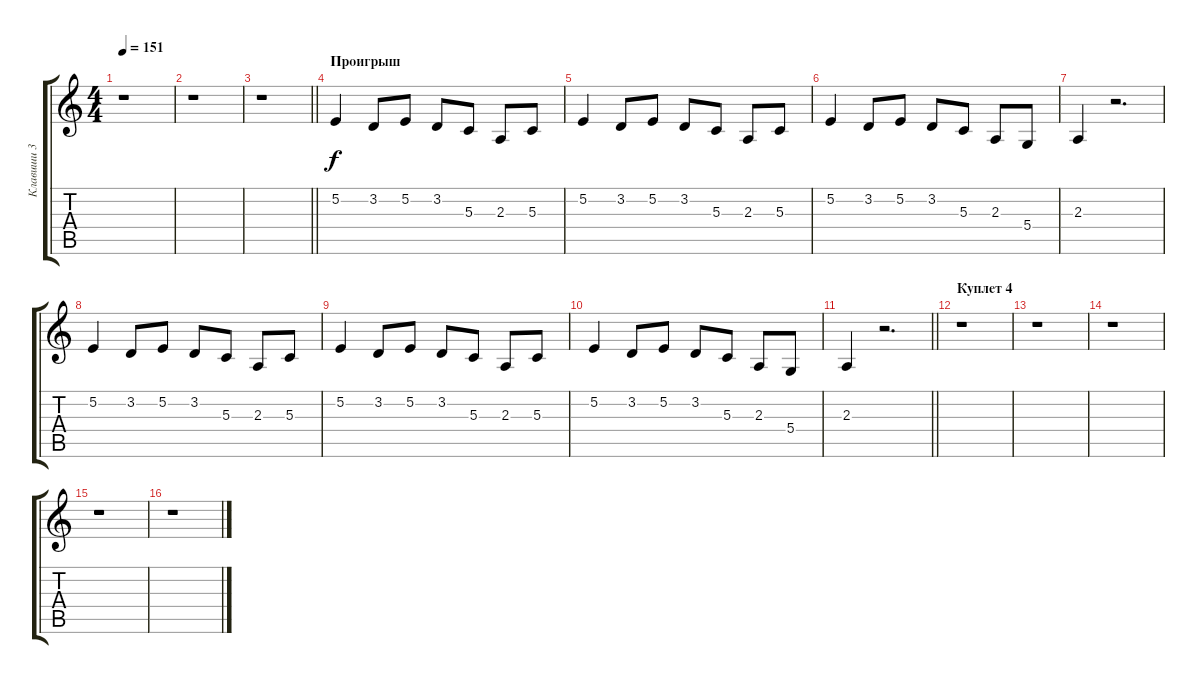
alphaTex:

\track ("Клавиши 3" "Клавиши 3") {instrument harpsichord}
\staff {score tabs}
\tuning (E4 B3 G3 D3 A2 E2) {hide}
\ts (4 4)
\tempo 151
\clef g2
\ks c
r.1{dy f} |
r.1 |
\barLineRight lightlight
r.1 |
\section ("" "Проигрыш")
5.2.4 3.2.8 5.2.8 3.2.8 5.3.8 2.3.8 5.3.8 |
5.2.4 3.2.8 5.2.8 3.2.8 5.3.8 2.3.8 5.3.8 |
5.2.4 3.2.8 5.2.8 3.2.8 5.3.8 2.3.8 5.4.8 |
2.3.4 r.2{d} |
5.2.4 3.2.8 5.2.8 3.2.8 5.3.8 2.3.8 5.3.8 |
5.2.4 3.2.8 5.2.8 3.2.8 5.3.8 2.3.8 5.3.8 |
5.2.4 3.2.8 5.2.8 3.2.8 5.3.8 2.3.8 5.4.8 |
\barLineRight lightlight
2.3.4 r.2{d} |
\section ("" "Куплет 4")
r.1 |
r.1 |
r.1 |
r.1 |
r.1
